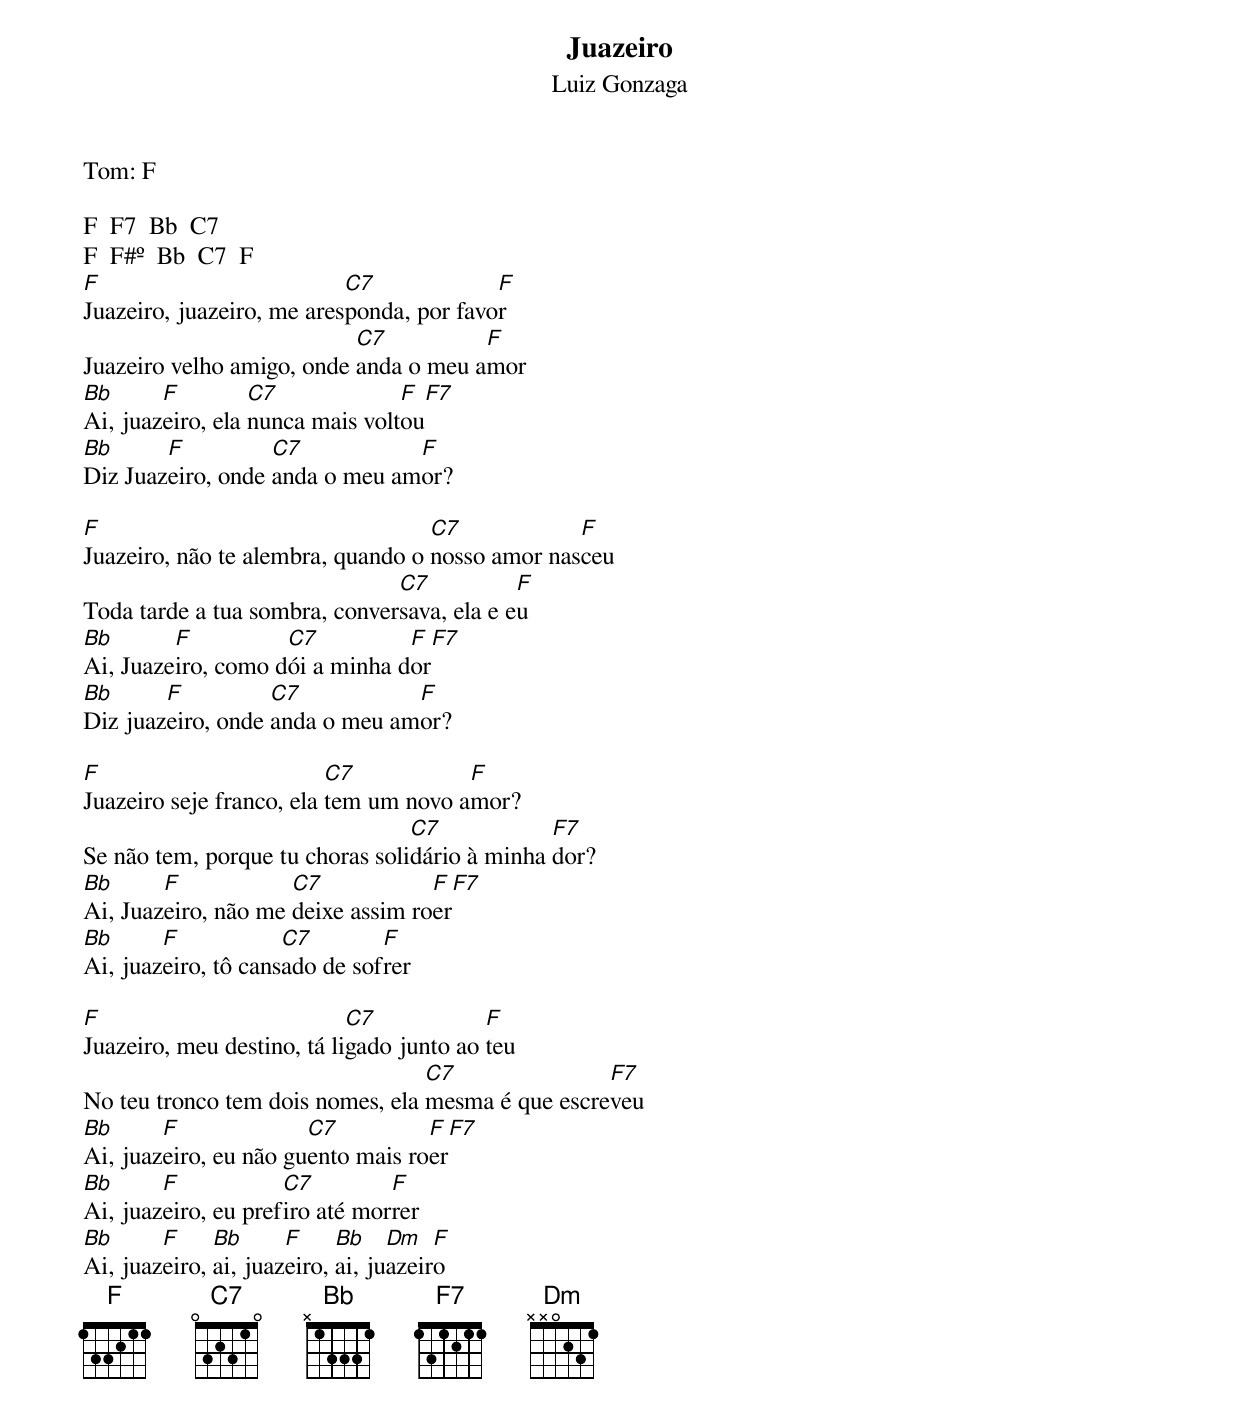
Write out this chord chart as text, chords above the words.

Juazeiro
Luiz Gonzaga
Tom: F

F  F7  Bb  C7
F  F#º  Bb  C7  F
F                          C7             F
Juazeiro, juazeiro, me aresponda, por favor
                           C7          F
Juazeiro velho amigo, onde anda o meu amor
Bb      F         C7             F  F7
Ai, juazeiro, ela nunca mais voltou
Bb      F          C7           F
Diz Juazeiro, onde anda o meu amor?

F                                  C7            F
Juazeiro, não te alembra, quando o nosso amor nasceu
                               C7           F
Toda tarde a tua sombra, conversava, ela e eu
Bb       F          C7          F   F7
Ai, Juazeiro, como dói a minha dor
Bb      F          C7           F
Diz juazeiro, onde anda o meu amor?

F                         C7           F
Juazeiro seje franco, ela tem um novo amor?
                                 C7            F7
Se não tem, porque tu choras solidário à minha dor?
Bb      F            C7            F  F7
Ai, Juazeiro, não me deixe assim roer
Bb      F            C7        F
Ai, juazeiro, tô cansado de sofrer

F                           C7            F
Juazeiro, meu destino, tá ligado junto ao teu
                                  C7               F7
No teu tronco tem dois nomes, ela mesma é que escreveu
Bb      F              C7          F F7
Ai, juazeiro, eu não guento mais roer
Bb      F            C7         F
Ai, juazeiro, eu prefiro até morrer
Bb      F     Bb      F     Bb    Dm   F
Ai, juazeiro, ai, juazeiro, ai, juazeiro
